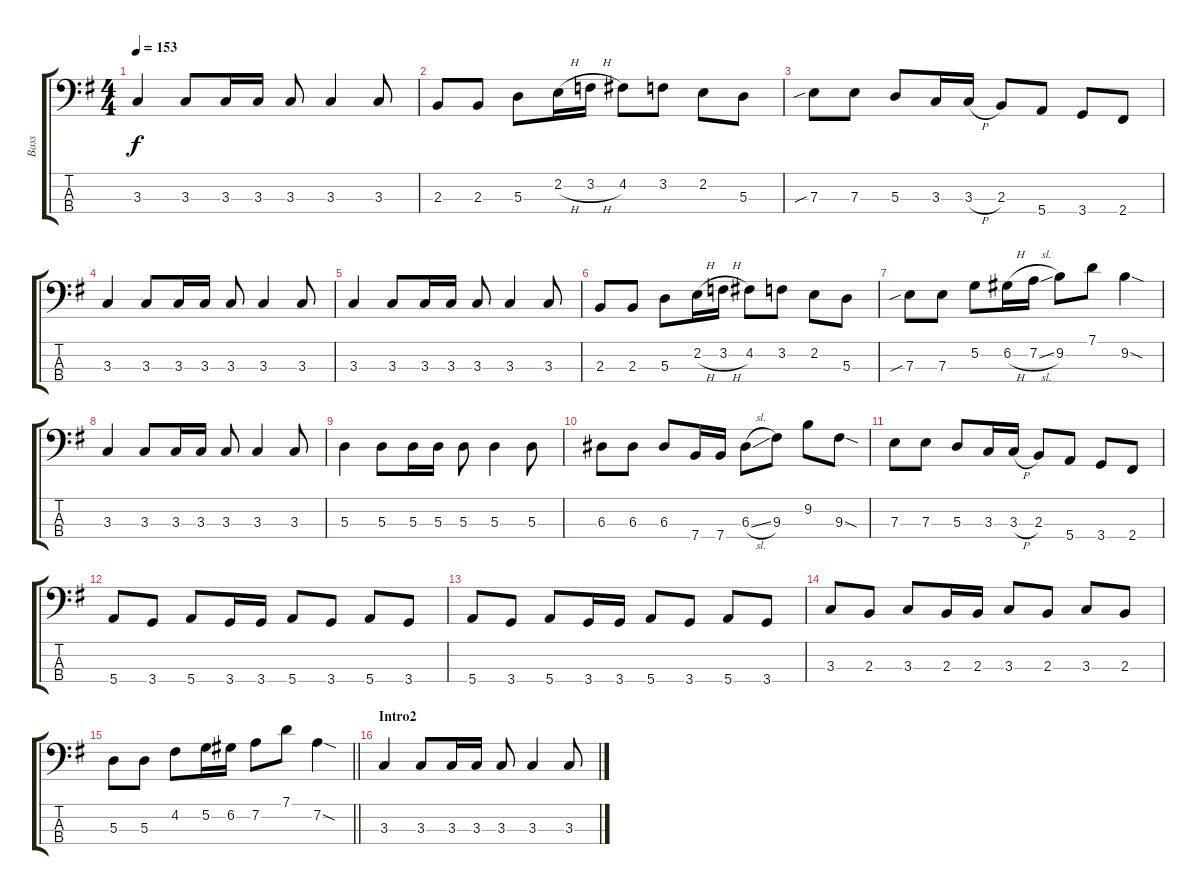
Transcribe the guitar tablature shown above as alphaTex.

\track ("Bass" "Bass") {instrument electricbassfinger}
\staff {score tabs}
\tuning (G2 D2 A1 E1) {hide}
\ts (4 4)
\tempo 153
\clef f4
\ks g
3.3.4{dy f} 3.3.8 3.3.16 3.3.16 3.3.8 3.3.4 3.3.8 |
2.3.8 2.3.8 5.3.8 2.2{h}.16 3.2{h}.16 4.2.8 3.2.8 2.2.8 5.3.8 |
7.3{sib}.8 7.3.8 5.3.8 3.3.16 3.3{h}.16 2.3.8 5.4.8 3.4.8 2.4.8 |
3.3.4 3.3.8 3.3.16 3.3.16 3.3.8 3.3.4 3.3.8 |
3.3.4 3.3.8 3.3.16 3.3.16 3.3.8 3.3.4 3.3.8 |
2.3.8 2.3.8 5.3.8 2.2{h}.16 3.2{h}.16 4.2.8 3.2.8 2.2.8 5.3.8 |
7.3{sib}.8 7.3.8 5.2.8 6.2{h}.16 7.2{sl}.16 9.2.8 7.1.8 9.2{sod}.4 |
3.3.4 3.3.8 3.3.16 3.3.16 3.3.8 3.3.4 3.3.8 |
5.3.4 5.3.8 5.3.16 5.3.16 5.3.8 5.3.4 5.3.8 |
6.3.8 6.3.8 6.3.8 7.4.16 7.4.16 6.3{sl}.8 9.3.8 9.2.8 9.3{sod}.8 |
7.3.8 7.3.8 5.3.8 3.3.16 3.3{h}.16 2.3.8 5.4.8 3.4.8 2.4.8 |
5.4.8 3.4.8 5.4.8 3.4.16 3.4.16 5.4.8 3.4.8 5.4.8 3.4.8 |
5.4.8 3.4.8 5.4.8 3.4.16 3.4.16 5.4.8 3.4.8 5.4.8 3.4.8 |
3.3.8 2.3.8 3.3.8 2.3.16 2.3.16 3.3.8 2.3.8 3.3.8 2.3.8 |
\barLineRight lightlight
5.3.8 5.3.8 4.2.8 5.2.16 6.2.16 7.2.8 7.1.8 7.2{sod}.4 |
\section ("" "Intro2")
3.3.4 3.3.8 3.3.16 3.3.16 3.3.8 3.3.4 3.3.8
